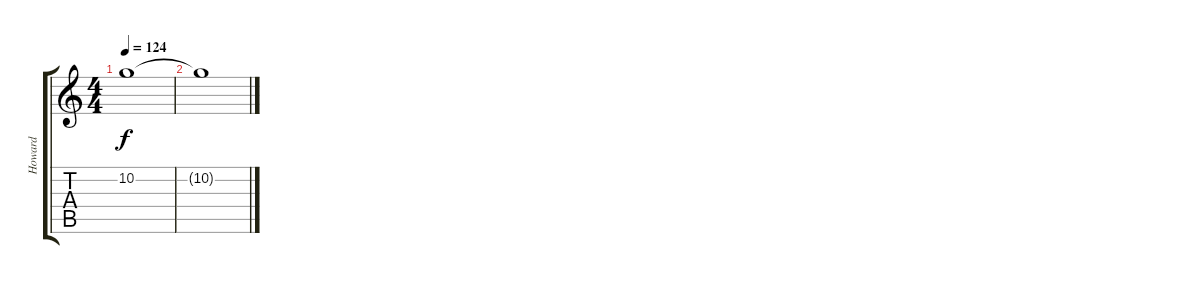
\track ("Howard " "Howard ") {solo instrument distortionguitar}
\staff {score tabs}
\tuning (D4 A3 F3 C3 G2 C2) {hide}
\ts (4 4)
\tempo 124
\clef g2
\ks c
10.2.1{dy f} |
10.2{t}.1
